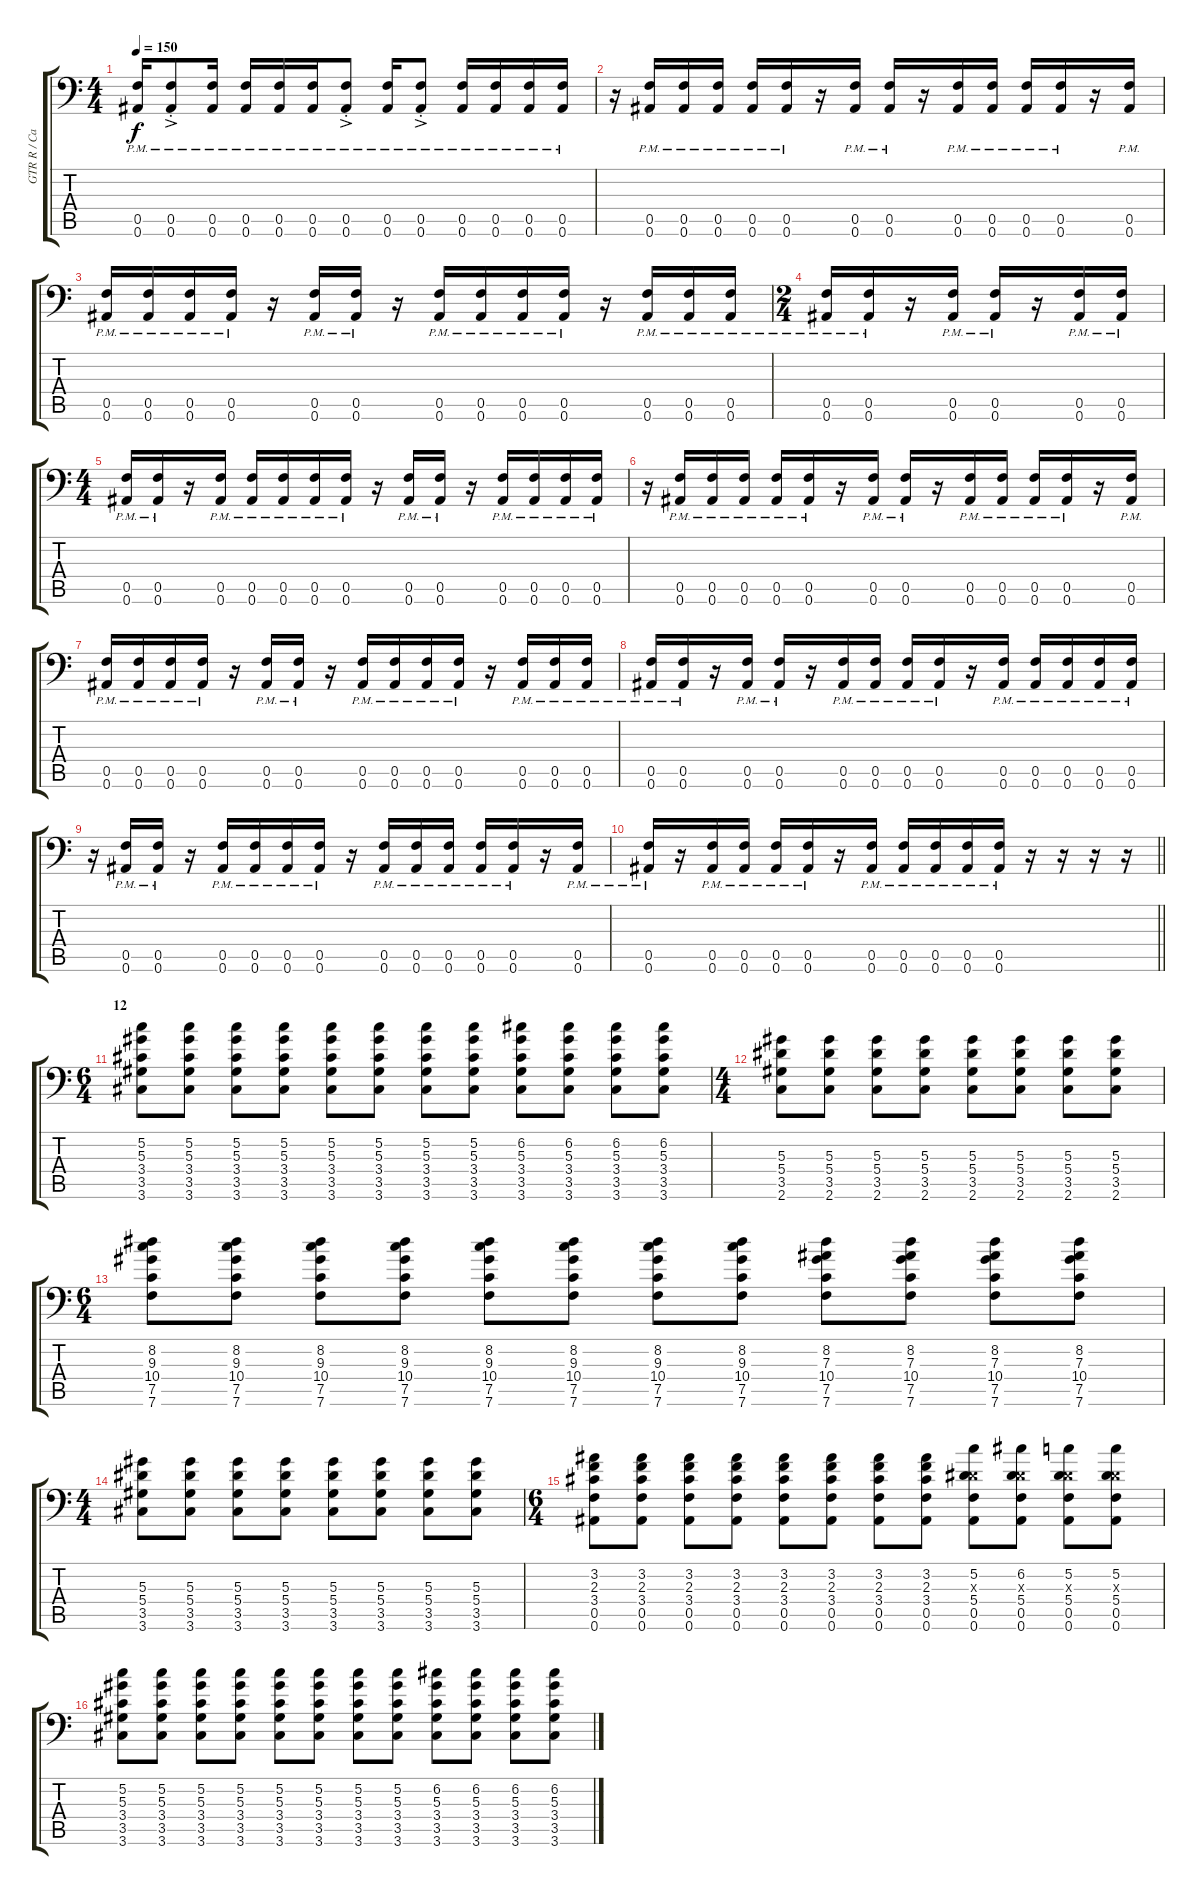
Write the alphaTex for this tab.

\track ("GTR R / Carlos" "GTR R / Ca") {instrument overdrivenguitar}
\staff {score tabs}
\tuning (C4 G3 Eb3 Bb2 F2 Bb1) {hide}
\ts (4 4)
\tempo 150
\clef f4
\ks c
(0.5{pm} 0.6{pm}).16{dy f} (0.5{ac pm st} 0.6{ac pm st}).8 (0.5{pm} 0.6{pm}).16 (0.5{pm} 0.6{pm}).16 (0.5{pm} 0.6{pm}).16 (0.5{pm} 0.6{pm}).16 (0.5{ac pm st} 0.6{ac pm st}).8 (0.5{pm} 0.6{pm}).16 (0.5{ac pm st} 0.6{ac pm st}).8 (0.5{pm} 0.6{pm}).16 (0.5{pm} 0.6{pm}).16 (0.5{pm} 0.6{pm}).16 (0.5{pm} 0.6{pm}).16 |
r.16 (0.5{pm} 0.6{pm}).16 (0.5{pm} 0.6{pm}).16 (0.5{pm} 0.6{pm}).16 (0.5{pm} 0.6{pm}).16 (0.5{pm} 0.6{pm}).16 r.16 (0.5{pm} 0.6{pm}).16 (0.5{pm} 0.6{pm}).16 r.16 (0.5{pm} 0.6{pm}).16 (0.5{pm} 0.6{pm}).16 (0.5{pm} 0.6{pm}).16 (0.5{pm} 0.6{pm}).16 r.16 (0.5{pm} 0.6{pm}).16 |
(0.5{pm} 0.6{pm}).16 (0.5{pm} 0.6{pm}).16 (0.5{pm} 0.6{pm}).16 (0.5{pm} 0.6{pm}).16 r.16 (0.5{pm} 0.6{pm}).16 (0.5{pm} 0.6{pm}).16 r.16 (0.5{pm} 0.6{pm}).16 (0.5{pm} 0.6{pm}).16 (0.5{pm} 0.6{pm}).16 (0.5{pm} 0.6{pm}).16 r.16 (0.5{pm} 0.6{pm}).16 (0.5{pm} 0.6{pm}).16 (0.5{pm} 0.6{pm}).16 |
\ts (2 4)
(0.5{pm} 0.6{pm}).16 (0.5{pm} 0.6{pm}).16 r.16 (0.5{pm} 0.6{pm}).16 (0.5{pm} 0.6{pm}).16 r.16 (0.5{pm} 0.6{pm}).16 (0.5{pm} 0.6{pm}).16 |
\ts (4 4)
(0.5{pm} 0.6{pm}).16 (0.5{pm} 0.6{pm}).16 r.16 (0.5{pm} 0.6{pm}).16 (0.5{pm} 0.6{pm}).16 (0.5{pm} 0.6{pm}).16 (0.5{pm} 0.6{pm}).16 (0.5{pm} 0.6{pm}).16 r.16 (0.5{pm} 0.6{pm}).16 (0.5{pm} 0.6{pm}).16 r.16 (0.5{pm} 0.6{pm}).16 (0.5{pm} 0.6{pm}).16 (0.5{pm} 0.6{pm}).16 (0.5{pm} 0.6{pm}).16 |
r.16 (0.5{pm} 0.6{pm}).16 (0.5{pm} 0.6{pm}).16 (0.5{pm} 0.6{pm}).16 (0.5{pm} 0.6{pm}).16 (0.5{pm} 0.6{pm}).16 r.16 (0.5{pm} 0.6{pm}).16 (0.5{pm} 0.6{pm}).16 r.16 (0.5{pm} 0.6{pm}).16 (0.5{pm} 0.6{pm}).16 (0.5{pm} 0.6{pm}).16 (0.5{pm} 0.6{pm}).16 r.16 (0.5{pm} 0.6{pm}).16 |
(0.5{pm} 0.6{pm}).16 (0.5{pm} 0.6{pm}).16 (0.5{pm} 0.6{pm}).16 (0.5{pm} 0.6{pm}).16 r.16 (0.5{pm} 0.6{pm}).16 (0.5{pm} 0.6{pm}).16 r.16 (0.5{pm} 0.6{pm}).16 (0.5{pm} 0.6{pm}).16 (0.5{pm} 0.6{pm}).16 (0.5{pm} 0.6{pm}).16 r.16 (0.5{pm} 0.6{pm}).16 (0.5{pm} 0.6{pm}).16 (0.5{pm} 0.6{pm}).16 |
(0.5{pm} 0.6{pm}).16 (0.5{pm} 0.6{pm}).16 r.16 (0.5{pm} 0.6{pm}).16 (0.5{pm} 0.6{pm}).16 r.16 (0.5{pm} 0.6{pm}).16 (0.5{pm} 0.6{pm}).16 (0.5{pm} 0.6{pm}).16 (0.5{pm} 0.6{pm}).16 r.16 (0.5{pm} 0.6{pm}).16 (0.5{pm} 0.6{pm}).16 (0.5{pm} 0.6{pm}).16 (0.5{pm} 0.6{pm}).16 (0.5{pm} 0.6{pm}).16 |
r.16 (0.5{pm} 0.6{pm}).16 (0.5{pm} 0.6{pm}).16 r.16 (0.5{pm} 0.6{pm}).16 (0.5{pm} 0.6{pm}).16 (0.5{pm} 0.6{pm}).16 (0.5{pm} 0.6{pm}).16 r.16 (0.5{pm} 0.6{pm}).16 (0.5{pm} 0.6{pm}).16 (0.5{pm} 0.6{pm}).16 (0.5{pm} 0.6{pm}).16 (0.5{pm} 0.6{pm}).16 r.16 (0.5{pm} 0.6{pm}).16 |
\barLineRight lightlight
(0.5{pm} 0.6{pm}).16 r.16 (0.5{pm} 0.6{pm}).16 (0.5{pm} 0.6{pm}).16 (0.5{pm} 0.6{pm}).16 (0.5{pm} 0.6{pm}).16 r.16 (0.5{pm} 0.6{pm}).16 (0.5{pm} 0.6{pm}).16 (0.5{pm} 0.6{pm}).16 (0.5{pm} 0.6{pm}).16 (0.5{pm} 0.6{pm}).16 r.16 r.16 r.16 r.16 |
\ts (6 4)
\section ("" "12")
(5.2 5.3 3.4 3.5 3.6).8 (5.2 5.3 3.4 3.5 3.6).8 (5.2 5.3 3.4 3.5 3.6).8 (5.2 5.3 3.4 3.5 3.6).8 (5.2 5.3 3.4 3.5 3.6).8 (5.2 5.3 3.4 3.5 3.6).8 (5.2 5.3 3.4 3.5 3.6).8 (5.2 5.3 3.4 3.5 3.6).8 (6.2 5.3 3.4 3.5 3.6).8 (6.2 5.3 3.4 3.5 3.6).8 (6.2 5.3 3.4 3.5 3.6).8 (6.2 5.3 3.4 3.5 3.6).8 |
\ts (4 4)
(5.3 5.4 3.5 2.6).8 (5.3 5.4 3.5 2.6).8 (5.3 5.4 3.5 2.6).8 (5.3 5.4 3.5 2.6).8 (5.3 5.4 3.5 2.6).8 (5.3 5.4 3.5 2.6).8 (5.3 5.4 3.5 2.6).8 (5.3 5.4 3.5 2.6).8 |
\ts (6 4)
(8.2 9.3 10.4 7.5 7.6).8 (8.2 9.3 10.4 7.5 7.6).8 (8.2 9.3 10.4 7.5 7.6).8 (8.2 9.3 10.4 7.5 7.6).8 (8.2 9.3 10.4 7.5 7.6).8 (8.2 9.3 10.4 7.5 7.6).8 (8.2 9.3 10.4 7.5 7.6).8 (8.2 9.3 10.4 7.5 7.6).8 (8.2 7.3 10.4 7.5 7.6).8 (8.2 7.3 10.4 7.5 7.6).8 (8.2 7.3 10.4 7.5 7.6).8 (8.2 7.3 10.4 7.5 7.6).8 |
\ts (4 4)
(5.3 5.4 3.5 3.6).8 (5.3 5.4 3.5 3.6).8 (5.3 5.4 3.5 3.6).8 (5.3 5.4 3.5 3.6).8 (5.3 5.4 3.5 3.6).8 (5.3 5.4 3.5 3.6).8 (5.3 5.4 3.5 3.6).8 (5.3 5.4 3.5 3.6).8 |
\ts (6 4)
(3.2 2.3 3.4 0.5 0.6).8 (3.2 2.3 3.4 0.5 0.6).8 (3.2 2.3 3.4 0.5 0.6).8 (3.2 2.3 3.4 0.5 0.6).8 (3.2 2.3 3.4 0.5 0.6).8 (3.2 2.3 3.4 0.5 0.6).8 (3.2 2.3 3.4 0.5 0.6).8 (3.2 2.3 3.4 0.5 0.6).8 (5.2 0.3{x} 5.4 0.5 0.6).8 (6.2 0.3{x} 5.4 0.5 0.6).8 (5.2 0.3{x} 5.4 0.5 0.6).8 (5.2 0.3{x} 5.4 0.5 0.6).8 |
(5.2 5.3 3.4 3.5 3.6).8 (5.2 5.3 3.4 3.5 3.6).8 (5.2 5.3 3.4 3.5 3.6).8 (5.2 5.3 3.4 3.5 3.6).8 (5.2 5.3 3.4 3.5 3.6).8 (5.2 5.3 3.4 3.5 3.6).8 (5.2 5.3 3.4 3.5 3.6).8 (5.2 5.3 3.4 3.5 3.6).8 (6.2 5.3 3.4 3.5 3.6).8 (6.2 5.3 3.4 3.5 3.6).8 (6.2 5.3 3.4 3.5 3.6).8 (6.2 5.3 3.4 3.5 3.6).8
